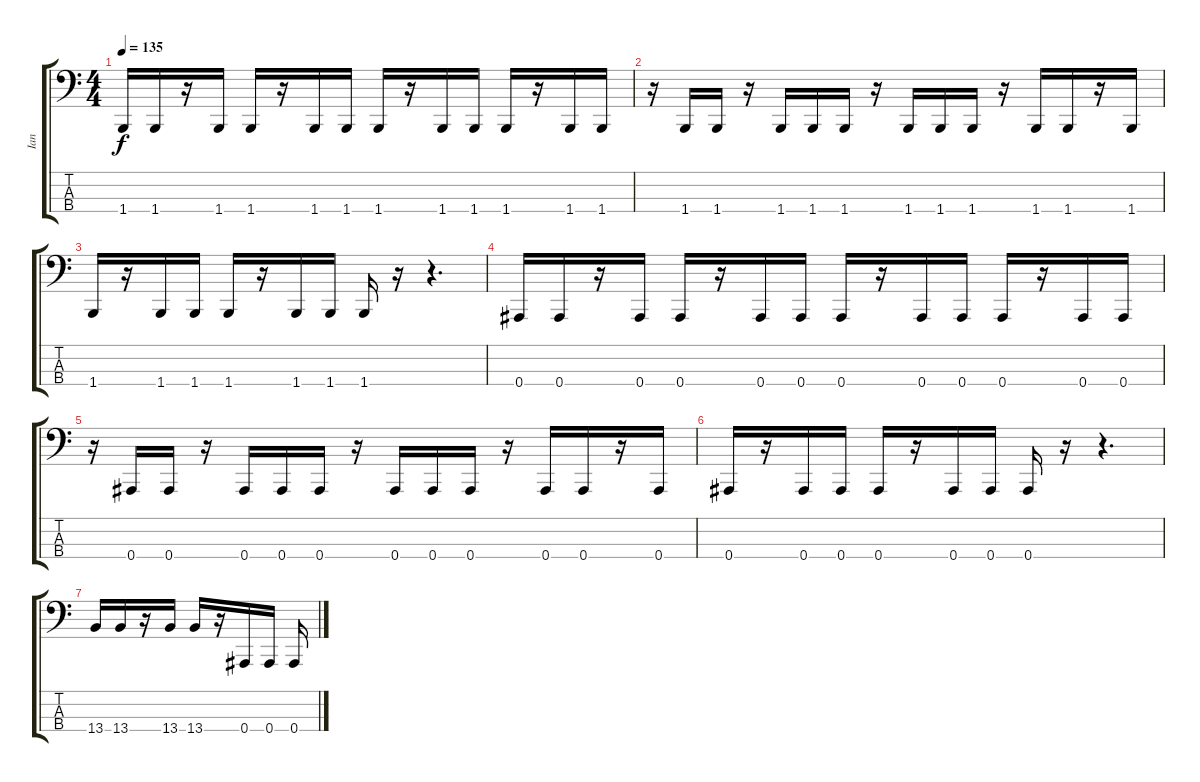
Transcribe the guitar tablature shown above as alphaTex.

\track ("Ian" "Ian") {instrument electricbasspick}
\staff {score tabs}
\tuning (Eb2 Bb1 F1 Bb0) {hide}
\ts (4 4)
\tempo 135
\clef f4
\ks c
1.4.16{dy f} 1.4.16 r.16 1.4.16 1.4.16 r.16 1.4.16 1.4.16 1.4.16 r.16 1.4.16 1.4.16 1.4.16 r.16 1.4.16 1.4.16 |
r.16 1.4.16 1.4.16 r.16 1.4.16 1.4.16 1.4.16 r.16 1.4.16 1.4.16 1.4.16 r.16 1.4.16 1.4.16 r.16 1.4.16 |
1.4.16 r.16 1.4.16 1.4.16 1.4.16 r.16 1.4.16 1.4.16 1.4.16 r.16 r.4{d} |
0.4.16 0.4.16 r.16 0.4.16 0.4.16 r.16 0.4.16 0.4.16 0.4.16 r.16 0.4.16 0.4.16 0.4.16 r.16 0.4.16 0.4.16 |
r.16 0.4.16 0.4.16 r.16 0.4.16 0.4.16 0.4.16 r.16 0.4.16 0.4.16 0.4.16 r.16 0.4.16 0.4.16 r.16 0.4.16 |
0.4.16 r.16 0.4.16 0.4.16 0.4.16 r.16 0.4.16 0.4.16 0.4.16 r.16 r.4{d} |
13.4.16 13.4.16 r.16 13.4.16 13.4.16 r.16 0.4.16 0.4.16 0.4.16
